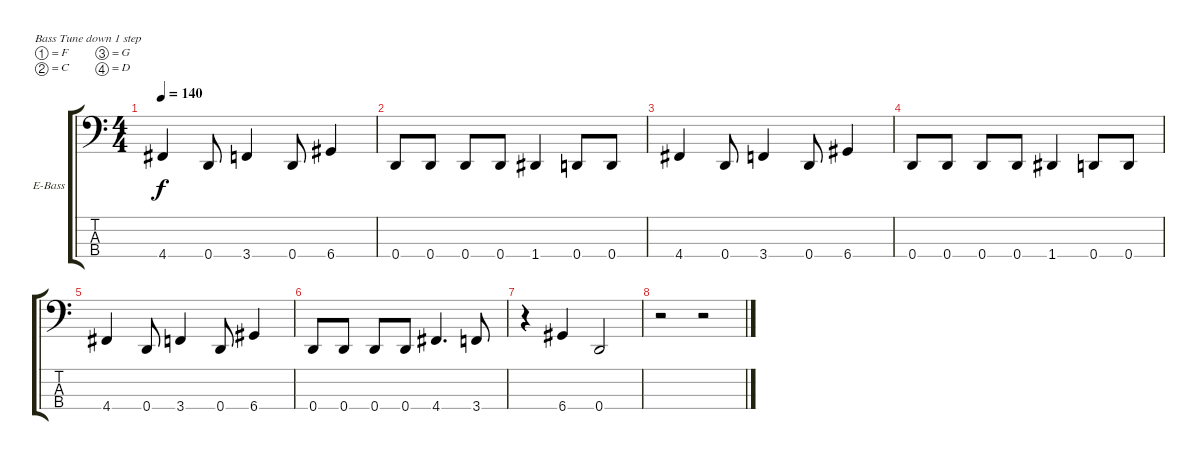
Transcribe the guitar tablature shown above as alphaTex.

\bracketExtendMode groupsimilarinstruments
\firstSystemTrackNameOrientation horizontal
\otherSystemsTrackNameOrientation horizontal
\track ("Bass" "E-Bass") {instrument electricbassfinger}
\staff {score tabs}
\tuning (F2 C2 G1 D1)
\ts (4 4)
\tempo 140
\clef f4
\ks c
4.4.4{dy f} 0.4.8 3.4.4 0.4.8 6.4.4 |
0.4.8 0.4.8 0.4.8 0.4.8 1.4.4 0.4.8 0.4.8 |
4.4.4 0.4.8 3.4.4 0.4.8 6.4.4 |
0.4.8 0.4.8 0.4.8 0.4.8 1.4.4 0.4.8 0.4.8 |
4.4.4 0.4.8 3.4.4 0.4.8 6.4.4 |
0.4.8 0.4.8 0.4.8 0.4.8 4.4.4{d} 3.4.8 |
r.4 6.4.4 0.4.2 |
r.2 r.2
